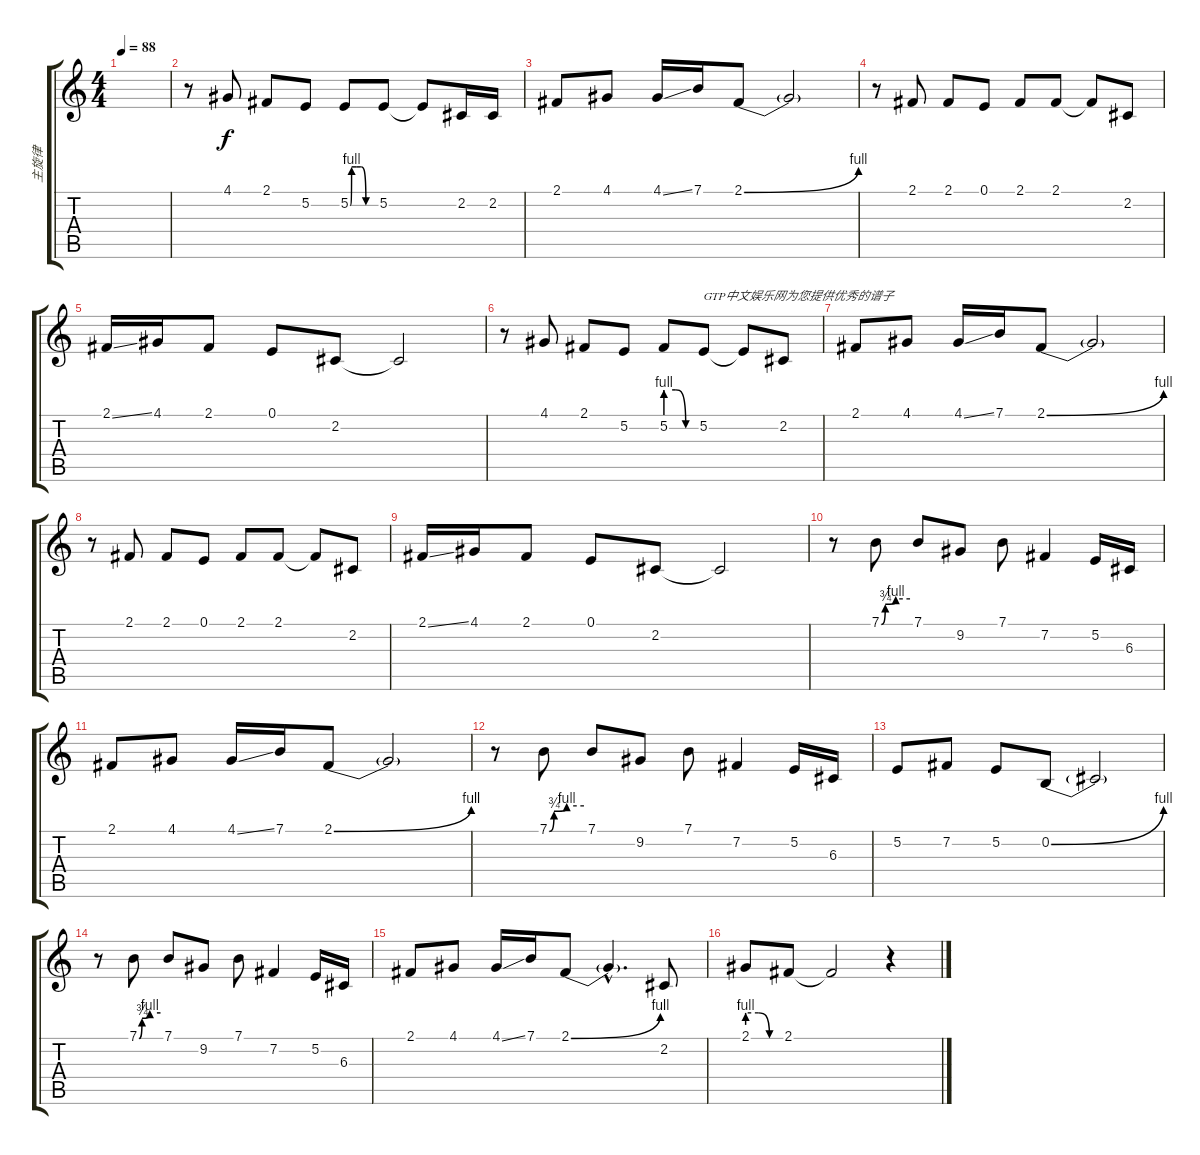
\track ("主旋律" "主旋律") {instrument voiceoohs}
\staff {score tabs}
\tuning (E4 B3 G3 D3 A2 E2) {hide}
\ts (4 4)
\tempo 88
\clef g2
\ks c
|
r.8 4.1.8 2.1.8 5.2.8 5.2{be (custom 0 0 3 4 15 4 23 4 26 4 37 0 45 0 60 0)}.8 5.2.8 5.2{t}.8 2.2.16 2.2.16 |
2.1.8 4.1.8 4.1{ss}.16 7.1.16 2.1{be (bend 0 0 60 4)}.8 2.1{t}.2 |
r.8 2.1.8 2.1.8 0.1.8 2.1.8 2.1.8 2.1{t}.8 2.2.8 |
2.1{ss}.16 4.1.16 2.1.8 0.1.8 2.2.8 2.2{t}.2 |
r.8 4.1.8 2.1.8 5.2.8 5.2{be (custom 0 4 20 4 40 0 60 0)}.8 5.2.8{txt "GTP中文娱乐网为您提供优秀的谱子"} 5.2{t}.8 2.2.8 |
2.1.8 4.1.8 4.1{ss}.16 7.1.16 2.1{be (bend 0 0 60 4)}.8 2.1{t}.2 |
r.8 2.1.8 2.1.8 0.1.8 2.1.8 2.1.8 2.1{t}.8 2.2.8 |
2.1{ss}.16 4.1.16 2.1.8 0.1.8 2.2.8 2.2{t}.2 |
r.8 7.1{be (custom 0 0 8 3 30 4 60 4)}.8 7.1.8 9.2.8 7.1.8 7.2.4 5.2.16 6.3.16 |
2.1.8 4.1.8 4.1{ss}.16 7.1.16 2.1{be (bend 0 0 60 4)}.8 2.1{t}.2 |
r.8 7.1{be (custom 0 0 8 3 30 4 60 4)}.8 7.1.8 9.2.8 7.1.8 7.2.4 5.2.16 6.3.16 |
5.2.8 7.2.8 5.2.8 0.2{be (bend 0 0 60 4)}.8 0.2{t}.2 |
r.8 7.1{be (custom 0 0 8 3 30 4 60 4)}.8 7.1.8 9.2.8 7.1.8 7.2.4 5.2.16 6.3.16 |
2.1.8 4.1.8 4.1{ss}.16 7.1.16 2.1{be (bend 0 0 60 4)}.8 2.1{hac t}.4{d} 2.2.8 |
2.1{be (custom 0 4 20 4 40 0 60 0)}.8 2.1.8 2.1{t}.2 r.4
